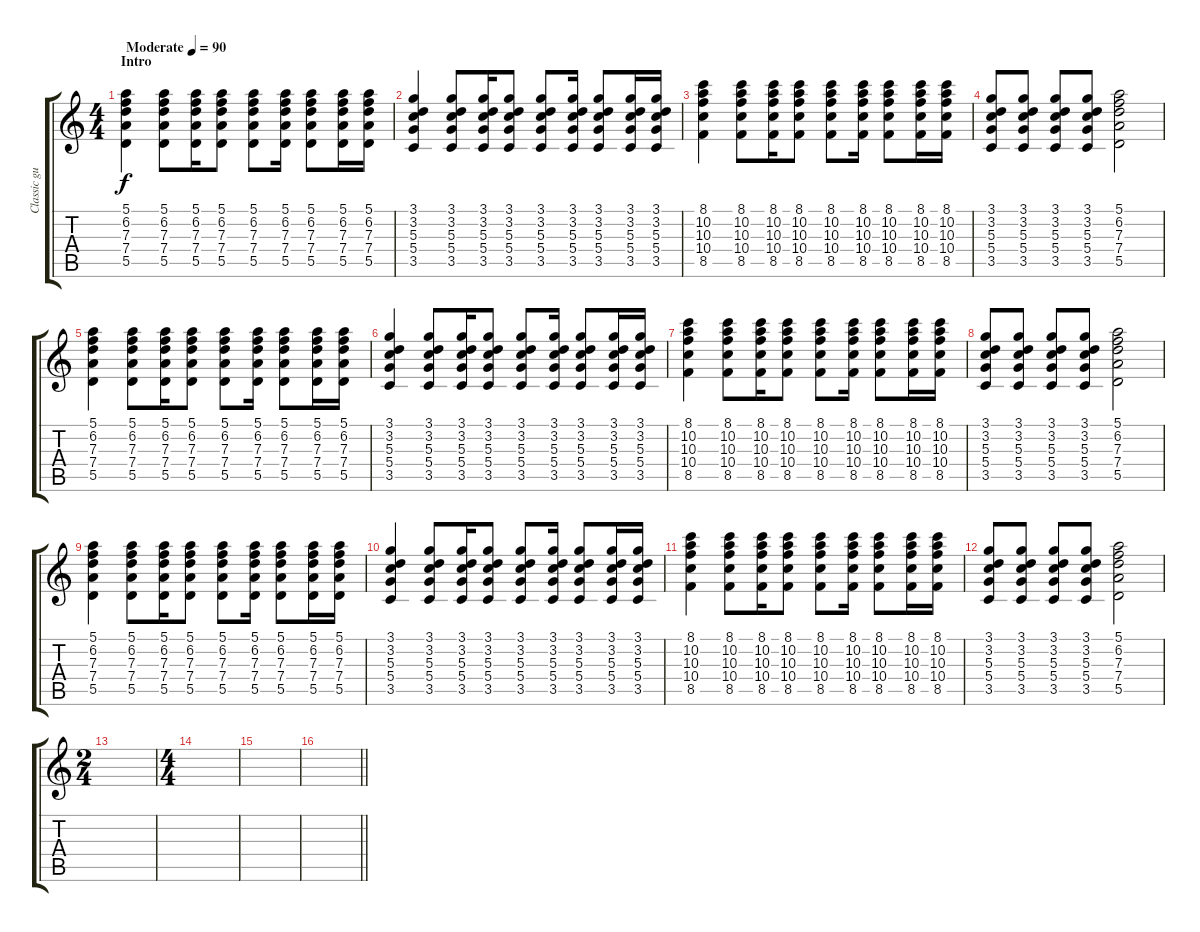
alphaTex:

\track ("Classic guitar" "Classic gu") {instrument acousticguitarnylon}
\staff {score tabs}
\tuning (E4 B3 G3 D3 A2 E2) {hide}
\ts (4 4)
\section ("" "Intro")
\tempo (90 "Moderate")
\clef g2
\ks c
(5.1 6.2 7.3 7.4 5.5).4{dy f instrument acousticguitarnylon} (5.1 6.2 7.3 7.4 5.5).8 (5.1 6.2 7.3 7.4 5.5).16 (5.1 6.2 7.3 7.4 5.5).8 (5.1 6.2 7.3 7.4 5.5).8 (5.1 6.2 7.3 7.4 5.5).16 (5.1 6.2 7.3 7.4 5.5).8 (5.1 6.2 7.3 7.4 5.5).16 (5.1 6.2 7.3 7.4 5.5).16 |
(3.1 3.2 5.3 5.4 3.5).4 (3.1 3.2 5.3 5.4 3.5).8 (3.1 3.2 5.3 5.4 3.5).16 (3.1 3.2 5.3 5.4 3.5).8 (3.1 3.2 5.3 5.4 3.5).8 (3.1 3.2 5.3 5.4 3.5).16 (3.1 3.2 5.3 5.4 3.5).8 (3.1 3.2 5.3 5.4 3.5).16 (3.1 3.2 5.3 5.4 3.5).16 |
(8.1 10.2 10.3 10.4 8.5).4 (8.1 10.2 10.3 10.4 8.5).8 (8.1 10.2 10.3 10.4 8.5).16 (8.1 10.2 10.3 10.4 8.5).8 (8.1 10.2 10.3 10.4 8.5).8 (8.1 10.2 10.3 10.4 8.5).16 (8.1 10.2 10.3 10.4 8.5).8 (8.1 10.2 10.3 10.4 8.5).16 (8.1 10.2 10.3 10.4 8.5).16 |
(3.1 3.2 5.3 5.4 3.5).8 (3.1 3.2 5.3 5.4 3.5).8 (3.1 3.2 5.3 5.4 3.5).8 (3.1 3.2 5.3 5.4 3.5).8 (5.1 6.2 7.3 7.4 5.5).2 |
(5.1 6.2 7.3 7.4 5.5).4 (5.1 6.2 7.3 7.4 5.5).8 (5.1 6.2 7.3 7.4 5.5).16 (5.1 6.2 7.3 7.4 5.5).8 (5.1 6.2 7.3 7.4 5.5).8 (5.1 6.2 7.3 7.4 5.5).16 (5.1 6.2 7.3 7.4 5.5).8 (5.1 6.2 7.3 7.4 5.5).16 (5.1 6.2 7.3 7.4 5.5).16 |
(3.1 3.2 5.3 5.4 3.5).4 (3.1 3.2 5.3 5.4 3.5).8 (3.1 3.2 5.3 5.4 3.5).16 (3.1 3.2 5.3 5.4 3.5).8 (3.1 3.2 5.3 5.4 3.5).8 (3.1 3.2 5.3 5.4 3.5).16 (3.1 3.2 5.3 5.4 3.5).8 (3.1 3.2 5.3 5.4 3.5).16 (3.1 3.2 5.3 5.4 3.5).16 |
(8.1 10.2 10.3 10.4 8.5).4 (8.1 10.2 10.3 10.4 8.5).8 (8.1 10.2 10.3 10.4 8.5).16 (8.1 10.2 10.3 10.4 8.5).8 (8.1 10.2 10.3 10.4 8.5).8 (8.1 10.2 10.3 10.4 8.5).16 (8.1 10.2 10.3 10.4 8.5).8 (8.1 10.2 10.3 10.4 8.5).16 (8.1 10.2 10.3 10.4 8.5).16 |
(3.1 3.2 5.3 5.4 3.5).8 (3.1 3.2 5.3 5.4 3.5).8 (3.1 3.2 5.3 5.4 3.5).8 (3.1 3.2 5.3 5.4 3.5).8 (5.1 6.2 7.3 7.4 5.5).2 |
(5.1 6.2 7.3 7.4 5.5).4 (5.1 6.2 7.3 7.4 5.5).8 (5.1 6.2 7.3 7.4 5.5).16 (5.1 6.2 7.3 7.4 5.5).8 (5.1 6.2 7.3 7.4 5.5).8 (5.1 6.2 7.3 7.4 5.5).16 (5.1 6.2 7.3 7.4 5.5).8 (5.1 6.2 7.3 7.4 5.5).16 (5.1 6.2 7.3 7.4 5.5).16 |
(3.1 3.2 5.3 5.4 3.5).4 (3.1 3.2 5.3 5.4 3.5).8 (3.1 3.2 5.3 5.4 3.5).16 (3.1 3.2 5.3 5.4 3.5).8 (3.1 3.2 5.3 5.4 3.5).8 (3.1 3.2 5.3 5.4 3.5).16 (3.1 3.2 5.3 5.4 3.5).8 (3.1 3.2 5.3 5.4 3.5).16 (3.1 3.2 5.3 5.4 3.5).16 |
(8.1 10.2 10.3 10.4 8.5).4 (8.1 10.2 10.3 10.4 8.5).8 (8.1 10.2 10.3 10.4 8.5).16 (8.1 10.2 10.3 10.4 8.5).8 (8.1 10.2 10.3 10.4 8.5).8 (8.1 10.2 10.3 10.4 8.5).16 (8.1 10.2 10.3 10.4 8.5).8 (8.1 10.2 10.3 10.4 8.5).16 (8.1 10.2 10.3 10.4 8.5).16 |
(3.1 3.2 5.3 5.4 3.5).8 (3.1 3.2 5.3 5.4 3.5).8 (3.1 3.2 5.3 5.4 3.5).8 (3.1 3.2 5.3 5.4 3.5).8 (5.1 6.2 7.3 7.4 5.5).2 |
\ts (2 4)
|
\ts (4 4)
|
|
\barLineRight lightlight
